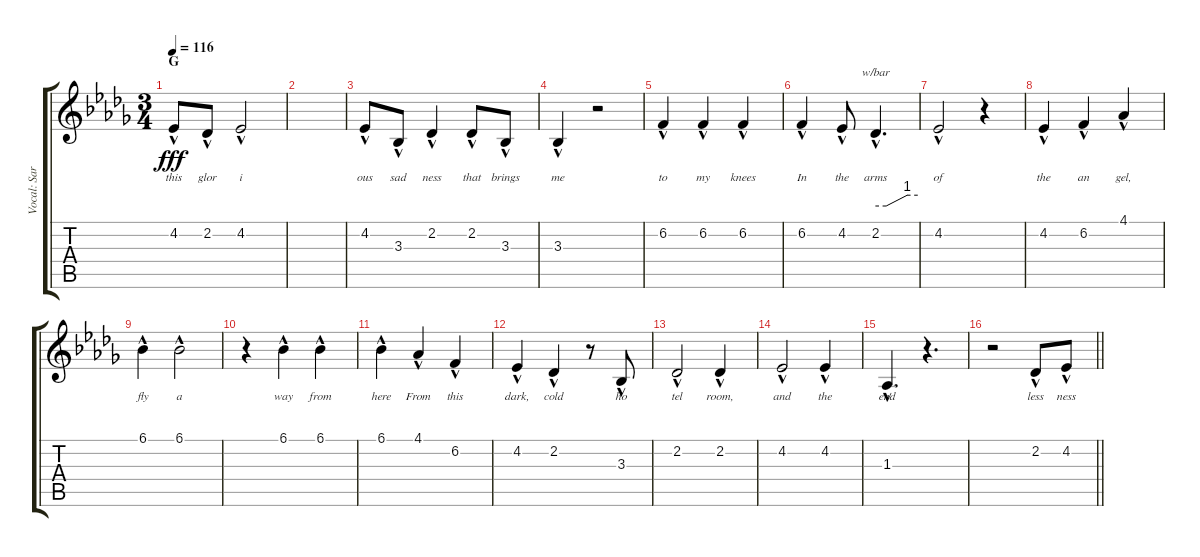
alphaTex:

\track ("Vocal: Sarah" "Vocal: Sar") {instrument pad1newage}
\staff {score tabs}
\tuning (E4 B3 G3 D3 A2 E2) {hide}
\ts (3 4)
\section ("" "G")
\tempo 116
\clef g2
\ks db
4.2{hac}.8{lyrics (0 "this") lyrics (1 "") lyrics (2 "") lyrics (3 "") lyrics (4 "") dy fff} 2.2{hac}.8{lyrics (0 "glor") lyrics (1 "") lyrics (2 "") lyrics (3 "") lyrics (4 "")} 4.2{hac}.2{lyrics (0 "i") lyrics (1 "") lyrics (2 "") lyrics (3 "") lyrics (4 "")} |
|
4.2{hac}.8{lyrics (0 "ous") lyrics (1 "") lyrics (2 "") lyrics (3 "") lyrics (4 "")} 3.3{hac}.8{lyrics (0 "sad") lyrics (1 "") lyrics (2 "") lyrics (3 "") lyrics (4 "")} 2.2{hac}.4{lyrics (0 "ness") lyrics (1 "") lyrics (2 "") lyrics (3 "") lyrics (4 "")} 2.2{hac}.8{lyrics (0 "that") lyrics (1 "") lyrics (2 "") lyrics (3 "") lyrics (4 "")} 3.3{hac}.8{lyrics (0 "brings") lyrics (1 "") lyrics (2 "") lyrics (3 "") lyrics (4 "")} |
3.3{hac}.4{lyrics (0 "me") lyrics (1 "") lyrics (2 "") lyrics (3 "") lyrics (4 "")} r.2 |
6.2{hac}.4{lyrics (0 "to") lyrics (1 "") lyrics (2 "") lyrics (3 "") lyrics (4 "")} 6.2{hac}.4{lyrics (0 "my") lyrics (1 "") lyrics (2 "") lyrics (3 "") lyrics (4 "")} 6.2{hac}.4{lyrics (0 "knees") lyrics (1 "") lyrics (2 "") lyrics (3 "") lyrics (4 "")} |
6.2{hac}.4{lyrics (0 "In") lyrics (1 "") lyrics (2 "") lyrics (3 "") lyrics (4 "")} 4.2{hac}.8{lyrics (0 "the") lyrics (1 "") lyrics (2 "") lyrics (3 "") lyrics (4 "")} 2.2{hac}.4{d tbe (custom default 0 0 15 0 45 4 60 4) lyrics (0 "arms") lyrics (1 "") lyrics (2 "") lyrics (3 "") lyrics (4 "")} |
4.2{hac}.2{lyrics (0 "of") lyrics (1 "") lyrics (2 "") lyrics (3 "") lyrics (4 "")} r.4 |
4.2{hac}.4{lyrics (0 "the") lyrics (1 "") lyrics (2 "") lyrics (3 "") lyrics (4 "")} 6.2{hac}.4{lyrics (0 "an") lyrics (1 "") lyrics (2 "") lyrics (3 "") lyrics (4 "")} 4.1{hac}.4{lyrics (0 "gel,") lyrics (1 "") lyrics (2 "") lyrics (3 "") lyrics (4 "")} |
6.1{hac}.4{lyrics (0 "fly") lyrics (1 "") lyrics (2 "") lyrics (3 "") lyrics (4 "")} 6.1{hac}.2{lyrics (0 "a") lyrics (1 "") lyrics (2 "") lyrics (3 "") lyrics (4 "")} |
r.4 6.1{hac}.4{lyrics (0 "way") lyrics (1 "") lyrics (2 "") lyrics (3 "") lyrics (4 "")} 6.1{hac}.4{lyrics (0 "from") lyrics (1 "") lyrics (2 "") lyrics (3 "") lyrics (4 "")} |
6.1{hac}.4{lyrics (0 "here") lyrics (1 "") lyrics (2 "") lyrics (3 "") lyrics (4 "")} 4.1{hac}.4{lyrics (0 "From") lyrics (1 "") lyrics (2 "") lyrics (3 "") lyrics (4 "")} 6.2{hac}.4{lyrics (0 "this") lyrics (1 "") lyrics (2 "") lyrics (3 "") lyrics (4 "")} |
4.2{hac}.4{lyrics (0 "dark,") lyrics (1 "") lyrics (2 "") lyrics (3 "") lyrics (4 "")} 2.2{hac}.4{lyrics (0 "cold") lyrics (1 "") lyrics (2 "") lyrics (3 "") lyrics (4 "")} r.8 3.3{hac}.8{lyrics (0 "ho") lyrics (1 "") lyrics (2 "") lyrics (3 "") lyrics (4 "")} |
2.2{hac}.2{lyrics (0 "tel") lyrics (1 "") lyrics (2 "") lyrics (3 "") lyrics (4 "")} 2.2{hac}.4{lyrics (0 "room,") lyrics (1 "") lyrics (2 "") lyrics (3 "") lyrics (4 "")} |
4.2{hac}.2{lyrics (0 "and") lyrics (1 "") lyrics (2 "") lyrics (3 "") lyrics (4 "")} 4.2{hac}.4{lyrics (0 "the") lyrics (1 "") lyrics (2 "") lyrics (3 "") lyrics (4 "")} |
1.3{hac}.4{d lyrics (0 "end") lyrics (1 "") lyrics (2 "") lyrics (3 "") lyrics (4 "")} r.4{d} |
\barLineRight lightlight
r.2 2.2{hac}.8{lyrics (0 "less") lyrics (1 "") lyrics (2 "") lyrics (3 "") lyrics (4 "")} 4.2{hac}.8{lyrics (0 "ness") lyrics (1 "") lyrics (2 "") lyrics (3 "") lyrics (4 "")}
